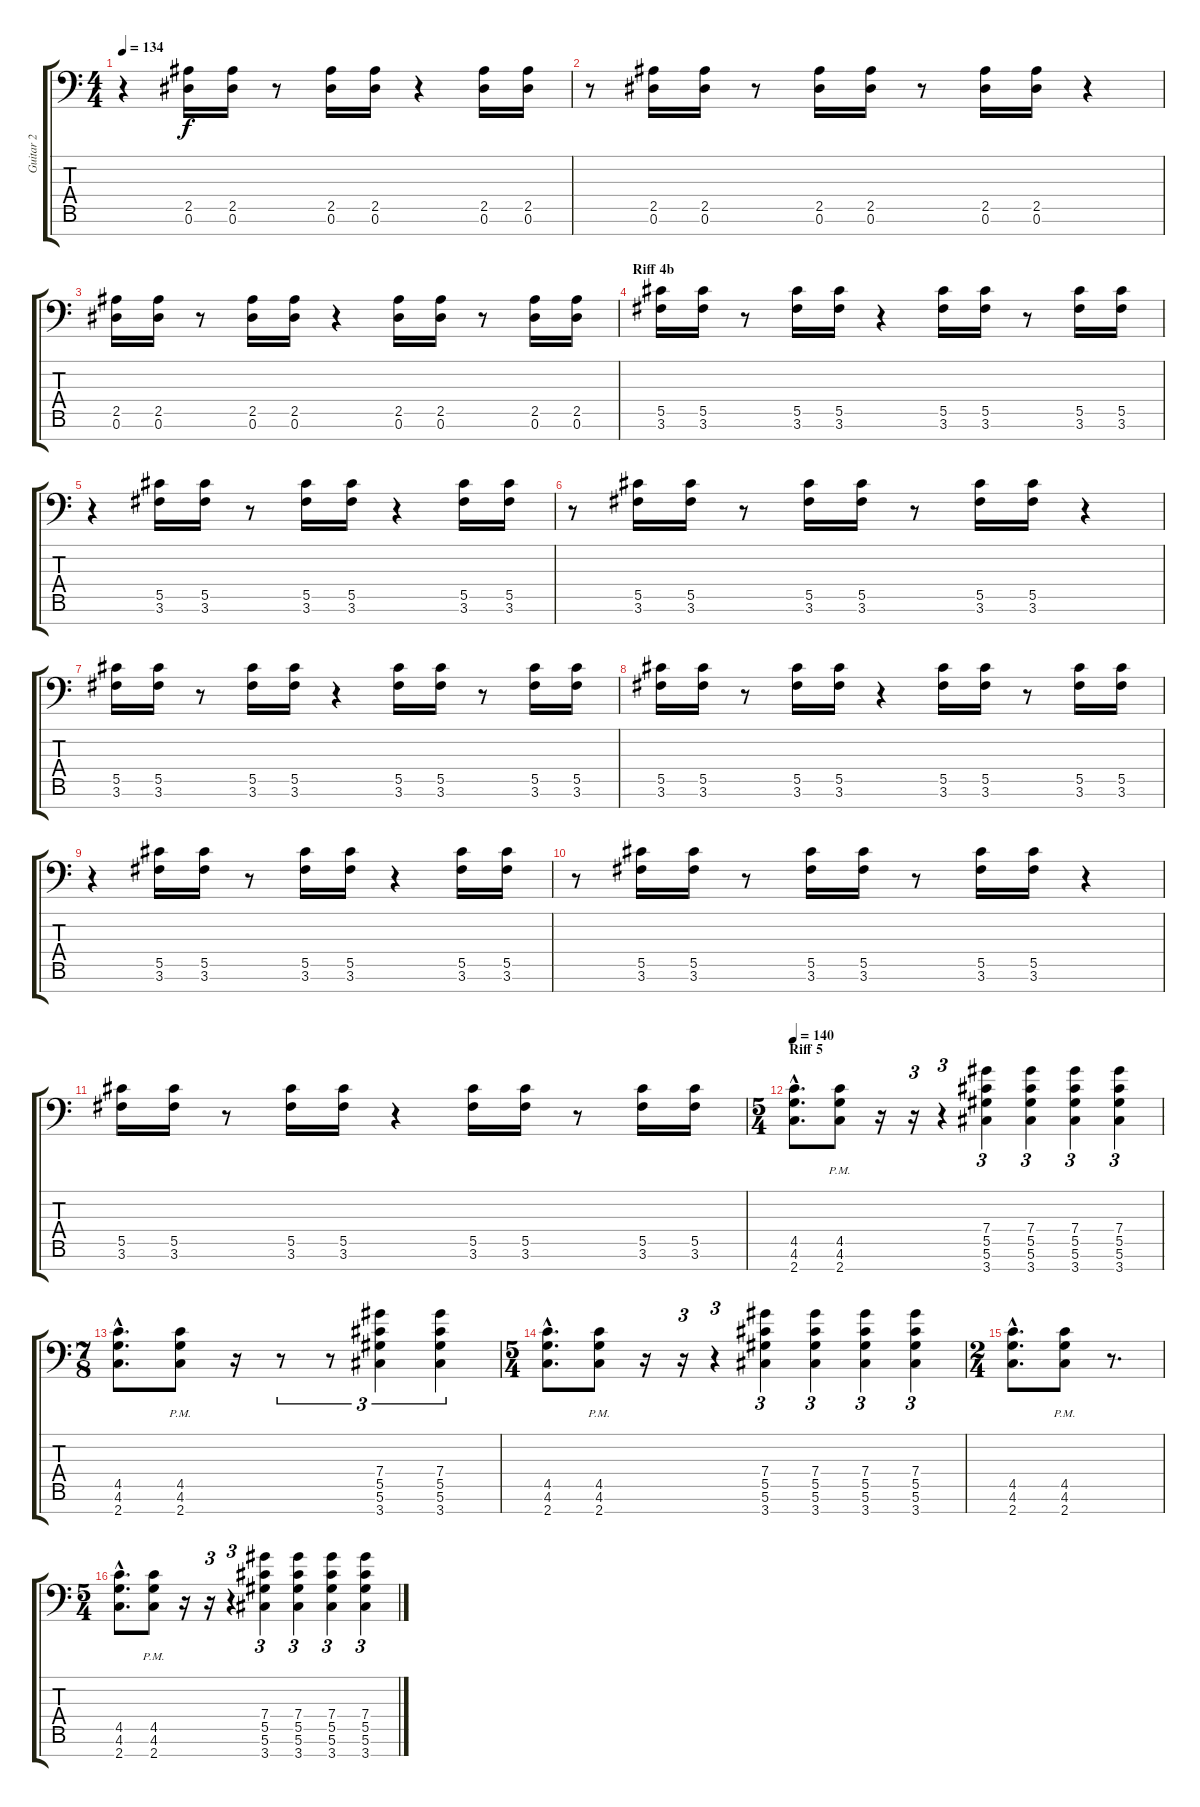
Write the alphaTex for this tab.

\track ("Guitar 2" "Guitar 2") {instrument distortionguitar}
\staff {score tabs}
\tuning (Eb4 Bb3 Gb3 Db3 Ab2 Eb2 Bb1) {hide}
\ts (4 4)
\tempo 134
\clef f4
\ks c
r.4{dy f} (2.5 0.6).16 (2.5 0.6).16 r.8 (2.5 0.6).16 (2.5 0.6).16 r.4 (2.5 0.6).16 (2.5 0.6).16 |
r.8 (2.5 0.6).16 (2.5 0.6).16 r.8 (2.5 0.6).16 (2.5 0.6).16 r.8 (2.5 0.6).16 (2.5 0.6).16 r.4 |
(2.5 0.6).16 (2.5 0.6).16 r.8 (2.5 0.6).16 (2.5 0.6).16 r.4 (2.5 0.6).16 (2.5 0.6).16 r.8 (2.5 0.6).16 (2.5 0.6).16 |
\section ("" "Riff 4b")
(5.5 3.6).16 (5.5 3.6).16 r.8 (5.5 3.6).16 (5.5 3.6).16 r.4 (5.5 3.6).16 (5.5 3.6).16 r.8 (5.5 3.6).16 (5.5 3.6).16 |
r.4 (5.5 3.6).16 (5.5 3.6).16 r.8 (5.5 3.6).16 (5.5 3.6).16 r.4 (5.5 3.6).16 (5.5 3.6).16 |
r.8 (5.5 3.6).16 (5.5 3.6).16 r.8 (5.5 3.6).16 (5.5 3.6).16 r.8 (5.5 3.6).16 (5.5 3.6).16 r.4 |
(5.5 3.6).16 (5.5 3.6).16 r.8 (5.5 3.6).16 (5.5 3.6).16 r.4 (5.5 3.6).16 (5.5 3.6).16 r.8 (5.5 3.6).16 (5.5 3.6).16 |
(5.5 3.6).16 (5.5 3.6).16 r.8 (5.5 3.6).16 (5.5 3.6).16 r.4 (5.5 3.6).16 (5.5 3.6).16 r.8 (5.5 3.6).16 (5.5 3.6).16 |
r.4 (5.5 3.6).16 (5.5 3.6).16 r.8 (5.5 3.6).16 (5.5 3.6).16 r.4 (5.5 3.6).16 (5.5 3.6).16 |
r.8 (5.5 3.6).16 (5.5 3.6).16 r.8 (5.5 3.6).16 (5.5 3.6).16 r.8 (5.5 3.6).16 (5.5 3.6).16 r.4 |
(5.5 3.6).16 (5.5 3.6).16 r.8 (5.5 3.6).16 (5.5 3.6).16 r.4 (5.5 3.6).16 (5.5 3.6).16 r.8 (5.5 3.6).16 (5.5 3.6).16 |
\ts (5 4)
\section ("" "Riff 5")
\tempo 140
(4.5{hac} 4.6{hac} 2.7{hac}).8{d} (4.5{pm} 4.6{pm} 2.7{pm}).8 r.16 r.16{tu (3 2)} r.4{tu (3 2)} (7.4 5.5 5.6 3.7).4{tu (3 2)} (7.4 5.5 5.6 3.7).4{tu (3 2)} (7.4 5.5 5.6 3.7).4{tu (3 2)} (7.4 5.5 5.6 3.7).4{tu (3 2)} |
\ts (7 8)
(4.5{hac} 4.6{hac} 2.7{hac}).8{d} (4.5{pm} 4.6{pm} 2.7{pm}).8 r.16 r.8{tu (3 2)} r.8{tu (3 2)} (7.4 5.5 5.6 3.7).4{tu (3 2)} (7.4 5.5 5.6 3.7).4{tu (3 2)} |
\ts (5 4)
(4.5{hac} 4.6{hac} 2.7{hac}).8{d} (4.5{pm} 4.6{pm} 2.7{pm}).8 r.16 r.16{tu (3 2)} r.4{tu (3 2)} (7.4 5.5 5.6 3.7).4{tu (3 2)} (7.4 5.5 5.6 3.7).4{tu (3 2)} (7.4 5.5 5.6 3.7).4{tu (3 2)} (7.4 5.5 5.6 3.7).4{tu (3 2)} |
\ts (2 4)
(4.5{hac} 4.6{hac} 2.7{hac}).8{d} (4.5{pm} 4.6{pm} 2.7{pm}).8 r.8{d} |
\ts (5 4)
(4.5{hac} 4.6{hac} 2.7{hac}).8{d} (4.5{pm} 4.6{pm} 2.7{pm}).8 r.16 r.16{tu (3 2)} r.4{tu (3 2)} (7.4 5.5 5.6 3.7).4{tu (3 2)} (7.4 5.5 5.6 3.7).4{tu (3 2)} (7.4 5.5 5.6 3.7).4{tu (3 2)} (7.4 5.5 5.6 3.7).4{tu (3 2)}
